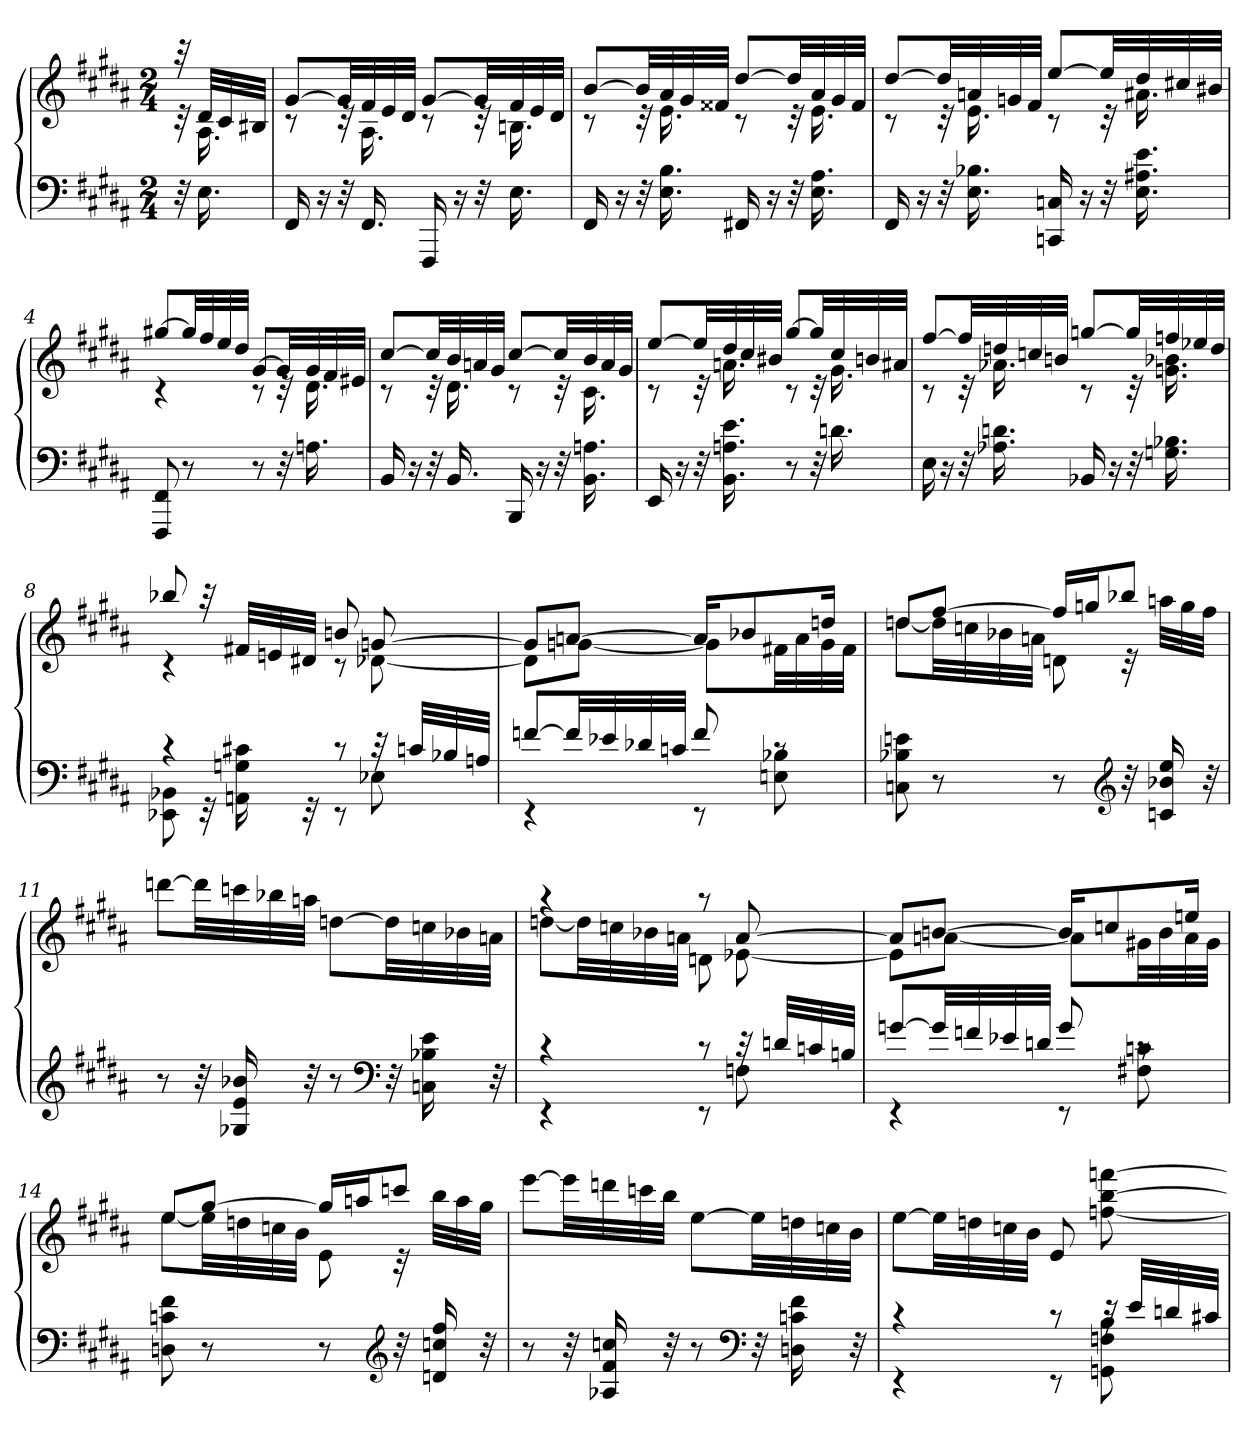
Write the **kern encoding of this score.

**kern	**kern
*part1	*part1
*staff2	*staff1
*clefF4	*clefG2
*k[f#c#g#d#a#]	*k[f#c#g#d#a#]
*B:	*B:
*M2/4	*M2/4
=	=
*	*^
32r	32raa	32rc
16.E	32d#LLL	16.A#
.	32c#	.
.	32B#XJJJ	.
=1	=1	=1
16FF#	[8g#L	8rc
16r	.	.
32r	32g#LL]	32rc
16.FF#	32f#	16.A#
.	32e	.
.	32d#JJJ	.
16FFF#	[8g#L	8rc
16r	.	.
32r	32g#LL]	32rc
16.E	32f#	16.Bn
.	32e	.
.	32d#JJJ	.
=2	=2	=2
16FF#	[8bL	8rc
16r	.	.
32r	32bLL]	32rc
16.E 16.B	32a#	16.e
.	32g#	.
.	32f##XJJJ	.
16FF#X	[8dd#L	8rc
16r	.	.
32r	32dd#LL]	32rc
16.E 16.A#	32a#	16.e
.	32g#	.
.	32f##JJJ	.
=3	=3	=3
16FF#	[8dd#L	8rc
16r	.	.
32r	32dd#LL]	32rc
16.E 16.B-X	32an	16.e
.	32gn	.
.	32f#JJJ	.
16CCn 16Cn	[8eeL	8rc
16r	.	.
32r	32eeLL]	32rc
16.E 16.A#X 16.e	32dd#	16.a#X
.	32cc#X	.
.	32b#XJJJ	.
=4	=4	=4
8FFF# 8FF#	[8gg#XL	4rc
8r	32gg#LL]	.
.	32ff#	.
.	32ee	.
.	32dd#JJJ	.
8r	[8g#L	8rc
32r	32g#LL]	32rc
16.An	32g#	16.d#
.	32f#	.
.	32e#XJJJ	.
=5	=5	=5
16BB	[8cc#L	8rc
16r	.	.
32r	32cc#LL]	32rc
16.BB	32b	16.d#
.	32an	.
.	32g#JJJ	.
16BBB	[8cc#L	8rc
16r	.	.
32r	32cc#LL]	32rc
16.BB 16.An	32b	16.c#
.	32a	.
.	32g#JJJ	.
=6	=6	=6
16EE	[8eeL	8rc
16r	.	.
32r	32eeLL]	32rc
16.BB 16.An 16.e	32dd#	16.an
.	32cc#	.
.	32b#XJJJ	.
8r	[8gg#L	8rc
32r	32gg#LL]	32rc
16.dn	32cc#	16.g#
.	32bn	.
.	32a#XJJJ	.
=7	=7	=7
16E	[8ff#L	8rc
16r	.	.
32r	32ff#LL]	32rc
16.A-X 16.dn	32ddn	16.a-X
.	32ccn	.
.	32bnJJJ	.
16BB-X	[8ggnL	8rc
16r	.	.
32r	32ggLL]	32rc
16.Gn 16.B-X	32ffn	16.gn 16.b-X
.	32ee-X	.
.	32ddJJJ	.
=8	=8	=8
*^	*	*
4rc	8EE-X 8BB-X	8bb-X	4rc
.	32rEE	32raa	.
.	16AAn 16Gn 16c#X	32f#XLLL	.
.	.	32en	.
.	32rEE	32d#XJJJ	.
8rc	8rEE	8bn	8rc
32rc	8E-X	[8gn	[8d-X
32cnLLL	.	.	.
32B-X	.	.	.
32AnJJJ	.	.	.
=9	=9	=9	=9
[8fnL	4rEE	8gL]	8d-L]
32fLL]	.	[8anJ	[8gnJ
32e-X	.	.	.
32d-X	.	.	.
32cnJJJ	.	.	.
8f	8rEE	16aKL]	8gL]
.	.	8b-X	.
8rc	8En 8B-X	.	32f#XLL
.	.	.	32a
.	.	16ddnJk	32g
.	.	.	32f#JJJ
*v	*v	*	*
=10	=10	=10
8Cn 8B-X 8en	8ddnL	[8ddL
8r	[8ff#J	32ddLL]
.	.	32ccn
.	.	32b-X
.	.	32anJJJ
8r	16ff#LL]	8dn
.	16ggnJ	.
*clefG2	*	*
32r	8bb-XJ	32rc
16cn 16b-X 16ee	.	32aanLLL
.	.	32gg
32r	.	32ff#JJJ
*	*v	*v
=11	=11
8r	[8dddnL
32r	32dddLL]
16G-X 16e 16b-X	32cccn
.	32bb-X
32r	32aanJJJ
8r	[8ddnL
*clefF4	*
32r	32ddLL]
16Cn 16B-X 16e	32ccn
.	32b-X
32r	32anJJJ
=12	=12
*^	*^
4rc	4rEE	4raa	[8ddnL
.	.	.	32ddLL]
.	.	.	32ccn
.	.	.	32b-X
.	.	.	32anJJJ
8rc	8rEE	8raa	8dn
32rc	8Fn	[8a	[8e-X
32dnLLL	.	.	.
32cn	.	.	.
32BnJJJ	.	.	.
=13	=13	=13	=13
[8gnL	4rEE	8aL]	8e-L]
32gLL]	.	[8bnJ	[8anJ
32fn	.	.	.
32e-X	.	.	.
32dnJJJ	.	.	.
8g	8rEE	16bKL]	8aL]
.	.	8ccn	.
8rc	8F#X 8cn	.	32g#XLL
.	.	.	32b
.	.	16eenJk	32a
.	.	.	32g#JJJ
*v	*v	*	*
=14	=14	=14
8Dn 8cn 8f#	8eeL	[8eeL
8r	[8gg#J	32eeLL]
.	.	32ddn
.	.	32ccn
.	.	32bJJJ
8r	16gg#LL]	8e
.	16aanJ	.
*clefG2	*	*
32r	8cccnJ	32rc
16dn 16ccn 16ff#	.	32bbLLL
.	.	32aa
32r	.	32gg#JJJ
*	*v	*v
=15	=15
8r	[8eeeL
32r	32eeeLL]
16A-X 16f# 16ccn	32dddn
.	32cccn
32r	32bbJJJ
8r	[8eeL
*clefF4	*
32r	32eeLL]
16Dn 16cn 16f#	32ddn
.	32ccn
32r	32bJJJ
=16	=16
*^	*
4rc	4rEE	[8eeL
.	.	32eeLL]
.	.	32ddn
.	.	32ccn
.	.	32bJJJ
8rc	8rEE	8e
32rc	8GGn 8Fn 8B	[8ffn [8bb [8fffn
32eLLL	.	.
32dn	.	.
32c#XJJJ	.	.
*v	*v	*
=	=
*-	*-
